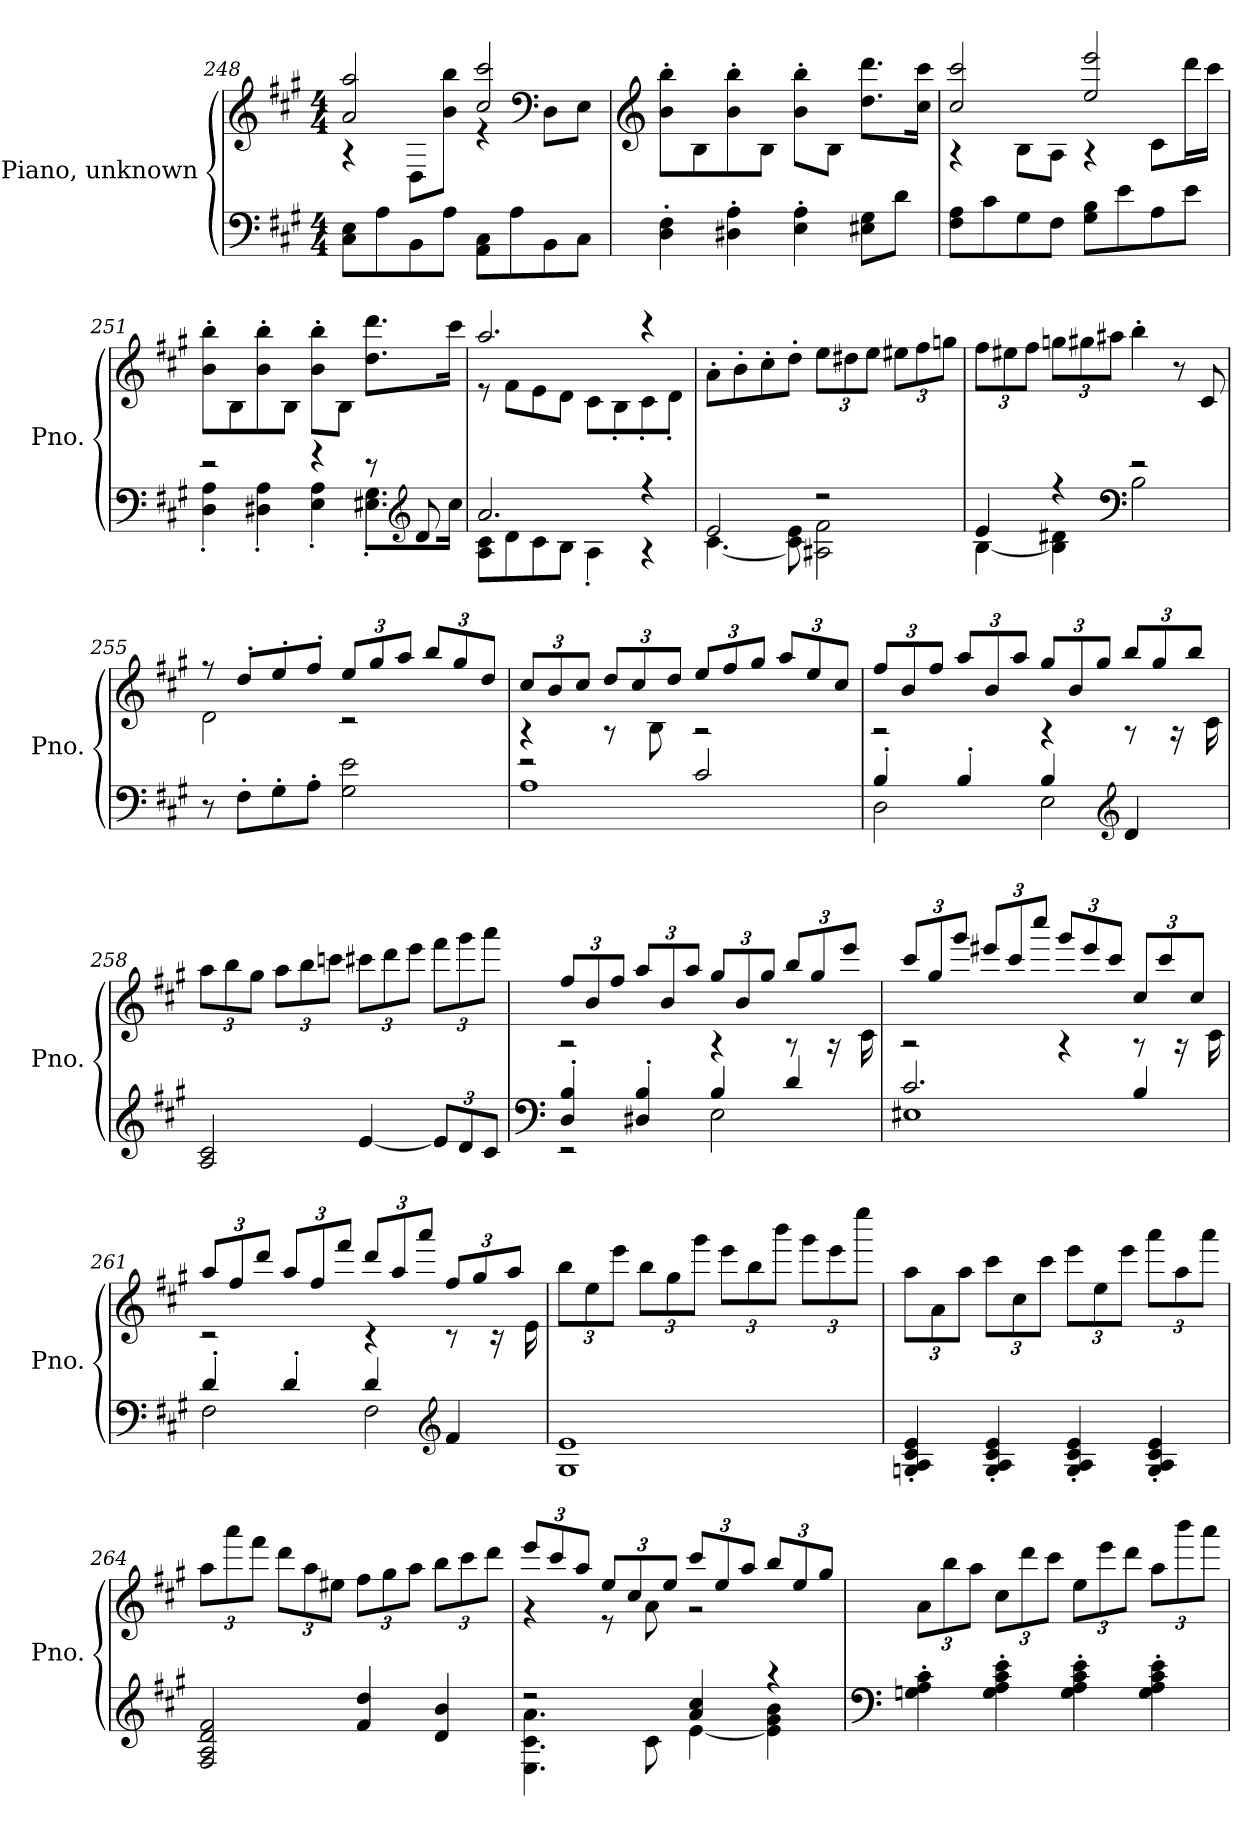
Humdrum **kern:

**kern	**kern
*part1	*part1
*staff2	*staff1
*I"Piano, unknown	*
*I'Pno.	*
!!LO:LB:g=z
*clefF4	*clefG2
*k[f#c#g#]	*k[f#c#g#]
*M4/4	*M4/4
=248	=248
*	*^
8C#\ 8E\L	2a/ 2aa/	4r
8A\	.	.
8BB\	.	8D\L
8A\J	.	8b\ 8bb\J
8AA\ 8C#\L	2cc#/ 2ccc#/	4r
8A\	.	.
*	*clefF4	*
8BB\	.	8D\L
8C#\J	.	8E\J
*	*v	*v
=249	=249
*	*clefG2
4D\' 4F#\'	8b\' 8bb\'L
.	8B\
4D#X\' 4A\'	8b\' 8bb\'
.	8B\J
4E\' 4A\'	8b\' 8bb\'L
.	8B\J
8E#X\ 8G#\L	8.dd\ 8.ddd\L
8d\J	.
.	16cc#\ 16ccc#\Jk
=250	=250
*	*^
8F#\ 8A\L	2cc#/ 2ccc#/	4r
8c#\	.	.
8G#\	.	8B\L
8F#\J	.	8A\J
8G#\ 8B\L	2ee/ 2eee/	4r
8e\	.	.
8A\	.	8c#\L
8e\J	.	16ddd\L
.	.	16ccc#\JJ
*	*v	*v
=251	=251
*^	*
2r	4D\' 4A\'	8b\' 8bb\'L
.	.	8B\
.	4D#X\' 4A\'	8b\' 8bb\'
.	.	8B\J
4r	4E\' 4A\'	8b\' 8bb\'L
.	.	8B\J
8r	8.E#X\' 8.G#\'L	8.dd\ 8.ddd\L
*clefG2	*	*
8d/	.	.
.	16cc#\Jk	16ccc#\Jk
!!LO:LB:g=z
=252	=252	=252
*	*	*^
2.a/	8A\ 8c#\L	2.aa/	8r
.	8d\	.	8f#\L
.	8c#\	.	8e\
.	8B\J	.	8d\J
.	4A'\	.	8c#\L
.	.	.	8B'\
4r	4r	4r	8c#'\
.	.	.	8d'\J
*	*	*v	*v
=253	=253	=253
2e/	[4.c#\	8a'\L
.	.	8b'\
.	.	8cc#'\
.	8c#\] 8e\	8dd'\J
*	*	*Xbrackettup
2r	2A#X\ 2f#\	12ee\L
.	.	12dd#X\
.	.	12ee\J
.	.	12ee#X\L
.	.	12ff#\
.	.	12ggn\J
=254	=254	=254
4e/	[4B\	12ff#\L
.	.	12ee#X\
.	.	12ff#\J
4r	4B\] 4d#X\	12ggn\L
.	.	12gg#X\
.	.	12aa#X\J
*clefF4	*	*
2r	2B\	4bb'\
.	.	8r
.	.	8c#/
*v	*v	*
!!LO:LB:g=z
=255	=255
*	*^
8r	8r	2d\
8F#'\L	8dd'/L	.
8G#'\	8ee'/	.
8A'\J	8ff#'/J	.
2G#\ 2e\	12ee/L	2r
.	12gg#/	.
.	12aa/J	.
.	12bb/L	.
.	12gg#/	.
.	12dd/J	.
=256	=256	=256
*^	*	*
2r	1A	12cc#/L	4r
.	.	12b/	.
.	.	12cc#/J	.
.	.	12dd/L	8r
.	.	12cc#/	.
.	.	.	8B\
.	.	12dd/J	.
2c#/	.	12ee/L	2r
.	.	12ff#/	.
.	.	12gg#/J	.
.	.	12aa/L	.
.	.	12ee/	.
.	.	12cc#/J	.
=257	=257	=257	=257
4B'/	2D\	12ff#/L	2r
.	.	12b/	.
.	.	12ff#/J	.
4B'/	.	12aa/L	.
.	.	12b/	.
.	.	12aa/J	.
4B/	2E\	12gg#/L	4r
.	.	12b/	.
.	.	12gg#/J	.
*clefG2	*	*	*
4d/	.	12bb/L	8r
.	.	12gg#/	.
.	.	.	16r
.	.	12bb/J	.
.	.	.	16c#\
*v	*v	*	*
*	*v	*v
!!LO:LB:g=z
=258	=258
2A/ 2c#/	12aa\L
.	12bb\
.	12gg#\J
.	12aa\L
.	12bb\
.	12cccn\J
[4e/	12ccc#X\L
.	12ddd\
.	12eee\J
*Xbrackettup	*
12e/L]	12fff#\L
12d/	12ggg#\
12c#/J	12aaa\J
=259	=259
*clefF4	*
*^	*^
4D/' 4B/'	2r	12ff#/L	2r
.	.	12b/	.
.	.	12ff#/J	.
4D#X/' 4B/'	.	12aa/L	.
.	.	12b/	.
.	.	12aa/J	.
4B/	2E\	12gg#/L	4r
.	.	12b/	.
.	.	12gg#/J	.
4d/	.	12bb/L	8r
.	.	12gg#/	.
.	.	.	16r
.	.	12eee/J	.
.	.	.	16c#\
!!LO:PB:g=z	!!
=260	=260	=260	=260
2.c#/	1E#X	12ccc#/L	2r
.	.	12gg#/	.
.	.	12ggg#/J	.
.	.	12eee#X/L	.
.	.	12ccc#/	.
.	.	12cccc#/J	.
.	.	12ggg#/L	4r
.	.	12eee#/	.
.	.	12ccc#/J	.
4B/	.	12cc#/L	8r
.	.	12ccc#/	.
.	.	.	16r
.	.	12cc#/J	.
.	.	.	16c#\
=261	=261	=261	=261
4d'/	2F#\	12aa/L	2r
.	.	12ff#/	.
.	.	12ddd/J	.
4d'/	.	12aa/L	.
.	.	12ff#/	.
.	.	12fff#/J	.
4d/	2F#\	12ddd/L	4r
.	.	12aa/	.
.	.	12aaa/J	.
*clefG2	*	*	*
4f#/	.	12ff#/L	8r
.	.	12gg#/	.
.	.	.	16r
.	.	12aa/J	.
.	.	.	16e\
*v	*v	*	*
*	*v	*v
!!LO:LB:g=z
=262	=262
1G# 1e	12bb\L
.	12ee\
.	12eee\J
.	12bb\L
.	12gg#\
.	12ggg#\J
.	12eee\L
.	12bb\
.	12bbb\J
.	12ggg#\L
.	12eee\
.	12eeee\J
=263	=263
4Gn/' 4A/' 4c#/' 4e/'	12aa\L
.	12a\
.	12aa\J
4G/' 4A/' 4c#/' 4e/'	12ccc#\L
.	12cc#\
.	12ccc#\J
4G/' 4A/' 4c#/' 4e/'	12eee\L
.	12ee\
.	12eee\J
4G/' 4A/' 4c#/' 4e/'	12aaa\L
.	12aa\
.	12aaa\J
!!LO:LB:g=z
=264	=264
2F#/ 2A/ 2d/ 2f#/	12aa\L
.	12aaa\
.	12fff#\J
.	12ddd\L
.	12aa\
.	12ee#X\J
4f#/ 4dd/	12ff#\L
.	12gg#\
.	12aa\J
4d/ 4b/	12bb\L
.	12ccc#\
.	12ddd\J
=265	=265
*^	*^
2r	4.E\ 4.c#\ 4.a\	12eee/L	4r
.	.	12ccc#/	.
.	.	12aa/J	.
.	.	12ee/L	8r
.	.	12cc#/	.
.	8c#\	.	8a\
.	.	12ee/J	.
4a/ 4cc#/	[4e\	12ccc#/L	2r
.	.	12ee/	.
.	.	12aa/J	.
4r	4e\] 4g#\ 4b\	12bb/L	.
.	.	12ee/	.
.	.	12gg#/J	.
*v	*v	*	*
*	*v	*v
!!LO:LB:g=z
=266	=266
*clefF4	*
4Gn\' 4A\' 4c#\'	12a\L
.	12bb\
.	12aa\J
4G\' 4A\' 4c#\' 4e\'	12cc#\L
.	12ddd\
.	12ccc#\J
4G\' 4A\' 4c#\' 4e\'	12ee\L
.	12eee\
.	12ddd\J
4G\' 4A\' 4c#\' 4e\'	12aa\L
.	12bbb\
.	12aaa\J
=	=
*-	*-
